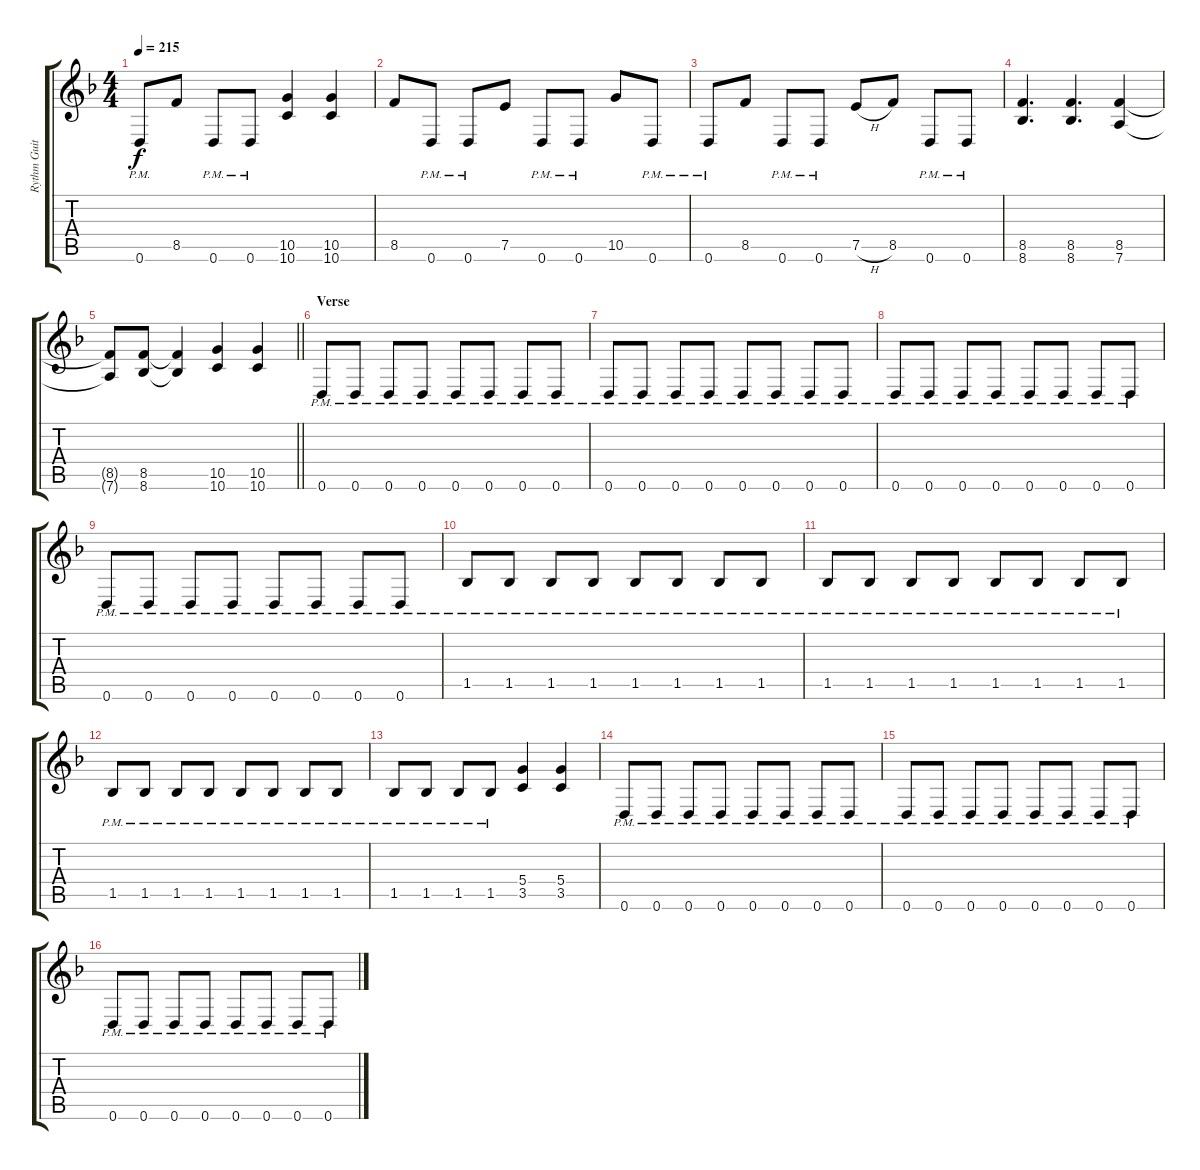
\track ("Rythm Guitar" "Rythm Guit") {instrument overdrivenguitar}
\staff {score tabs}
\tuning (E4 B3 G3 D3 A2 D2) {hide}
\ts (4 4)
\tempo 215
\clef g2
\ks f
0.6{pm}.8{dy f} 8.5.8 0.6{pm}.8 0.6{pm}.8 (10.5 10.6).4 (10.5 10.6).4 |
8.5.8 0.6{pm}.8 0.6{pm}.8 7.5.8 0.6{pm}.8 0.6{pm}.8 10.5.8 0.6{pm}.8 |
0.6{pm}.8 8.5.8 0.6{pm}.8 0.6{pm}.8 7.5{h}.8 8.5.8 0.6{pm}.8 0.6{pm}.8 |
(8.5 8.6).4{d} (8.5 8.6).4{d} (8.5 7.6).4 |
\barLineRight lightlight
(8.5{t} 7.6{t}).8 (8.5 8.6).8 (8.5{t} 8.6{t}).4 (10.5 10.6).4 (10.5 10.6).4 |
\section ("" "Verse")
0.6{pm}.8 0.6{pm}.8 0.6{pm}.8 0.6{pm}.8 0.6{pm}.8 0.6{pm}.8 0.6{pm}.8 0.6{pm}.8 |
0.6{pm}.8 0.6{pm}.8 0.6{pm}.8 0.6{pm}.8 0.6{pm}.8 0.6{pm}.8 0.6{pm}.8 0.6{pm}.8 |
0.6{pm}.8 0.6{pm}.8 0.6{pm}.8 0.6{pm}.8 0.6{pm}.8 0.6{pm}.8 0.6{pm}.8 0.6{pm}.8 |
0.6{pm}.8 0.6{pm}.8 0.6{pm}.8 0.6{pm}.8 0.6{pm}.8 0.6{pm}.8 0.6{pm}.8 0.6{pm}.8 |
1.5{pm}.8 1.5{pm}.8 1.5{pm}.8 1.5{pm}.8 1.5{pm}.8 1.5{pm}.8 1.5{pm}.8 1.5{pm}.8 |
1.5{pm}.8 1.5{pm}.8 1.5{pm}.8 1.5{pm}.8 1.5{pm}.8 1.5{pm}.8 1.5{pm}.8 1.5{pm}.8 |
1.5{pm}.8 1.5{pm}.8 1.5{pm}.8 1.5{pm}.8 1.5{pm}.8 1.5{pm}.8 1.5{pm}.8 1.5{pm}.8 |
1.5{pm}.8 1.5{pm}.8 1.5{pm}.8 1.5{pm}.8 (5.4 3.5).4 (5.4 3.5).4 |
0.6{pm}.8 0.6{pm}.8 0.6{pm}.8 0.6{pm}.8 0.6{pm}.8 0.6{pm}.8 0.6{pm}.8 0.6{pm}.8 |
0.6{pm}.8 0.6{pm}.8 0.6{pm}.8 0.6{pm}.8 0.6{pm}.8 0.6{pm}.8 0.6{pm}.8 0.6{pm}.8 |
0.6{pm}.8 0.6{pm}.8 0.6{pm}.8 0.6{pm}.8 0.6{pm}.8 0.6{pm}.8 0.6{pm}.8 0.6{pm}.8
